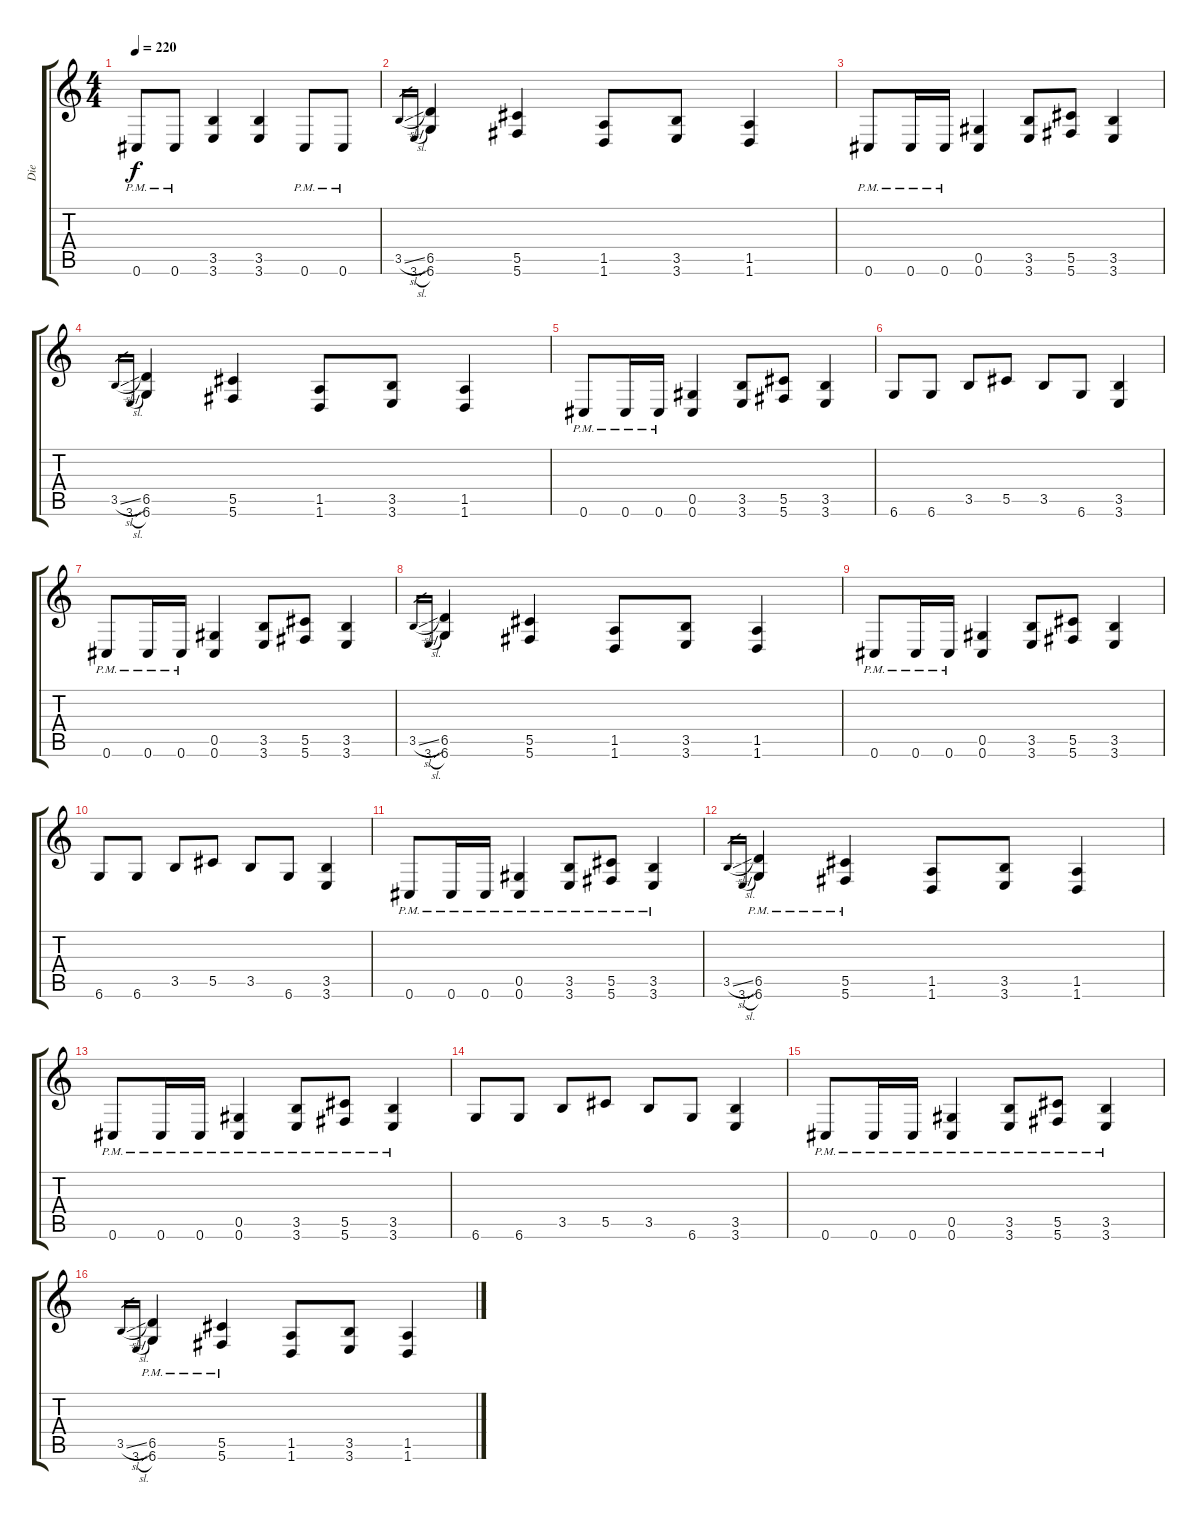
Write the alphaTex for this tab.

\track ("Die" "Die") {instrument distortionguitar}
\staff {score tabs}
\tuning (Eb4 Bb3 Gb3 Db3 Ab2 Db2) {hide}
\ts (4 4)
\tempo 220
\clef g2
\ks c
0.6{pm}.8{dy f} 0.6{pm}.8 (3.5 3.6).4 (3.5 3.6).4 0.6{pm}.8 0.6{pm}.8 |
3.5{sl}.16{gr} 3.6{sl}.16{gr} (6.5 6.6).4 (5.5 5.6).4 (1.5 1.6).8 (3.5 3.6).8 (1.5 1.6).4 |
0.6{pm}.8 0.6{pm}.16 0.6{pm}.16 (0.5 0.6).4 (3.5 3.6).8 (5.5 5.6).8 (3.5 3.6).4 |
3.5{sl}.16{gr} 3.6{sl}.16{gr} (6.5 6.6).4 (5.5 5.6).4 (1.5 1.6).8 (3.5 3.6).8 (1.5 1.6).4 |
0.6{pm}.8 0.6{pm}.16 0.6{pm}.16 (0.5 0.6).4 (3.5 3.6).8 (5.5 5.6).8 (3.5 3.6).4 |
6.6.8 6.6.8 3.5.8 5.5.8 3.5.8 6.6.8 (3.5 3.6).4 |
0.6{pm}.8 0.6{pm}.16 0.6{pm}.16 (0.5 0.6).4 (3.5 3.6).8 (5.5 5.6).8 (3.5 3.6).4 |
3.5{sl}.16{gr} 3.6{sl}.16{gr} (6.5 6.6).4 (5.5 5.6).4 (1.5 1.6).8 (3.5 3.6).8 (1.5 1.6).4 |
0.6{pm}.8 0.6{pm}.16 0.6{pm}.16 (0.5 0.6).4 (3.5 3.6).8 (5.5 5.6).8 (3.5 3.6).4 |
6.6.8 6.6.8 3.5.8 5.5.8 3.5.8 6.6.8 (3.5 3.6).4 |
0.6{pm}.8 0.6{pm}.16 0.6{pm}.16 (0.5{pm} 0.6{pm}).4 (3.5{pm} 3.6{pm}).8 (5.5{pm} 5.6{pm}).8 (3.5{pm} 3.6{pm}).4 |
3.5{sl}.16{gr} 3.6{sl}.16{gr} (6.5{pm} 6.6{pm}).4 (5.5{pm} 5.6{pm}).4 (1.5 1.6).8 (3.5 3.6).8 (1.5 1.6).4 |
0.6{pm}.8 0.6{pm}.16 0.6{pm}.16 (0.5{pm} 0.6{pm}).4 (3.5{pm} 3.6{pm}).8 (5.5{pm} 5.6{pm}).8 (3.5{pm} 3.6{pm}).4 |
6.6.8 6.6.8 3.5.8 5.5.8 3.5.8 6.6.8 (3.5 3.6).4 |
0.6{pm}.8 0.6{pm}.16 0.6{pm}.16 (0.5{pm} 0.6{pm}).4 (3.5{pm} 3.6{pm}).8 (5.5{pm} 5.6{pm}).8 (3.5{pm} 3.6{pm}).4 |
3.5{sl}.16{gr} 3.6{sl}.16{gr} (6.5{pm} 6.6{pm}).4 (5.5{pm} 5.6{pm}).4 (1.5 1.6).8 (3.5 3.6).8 (1.5 1.6).4
